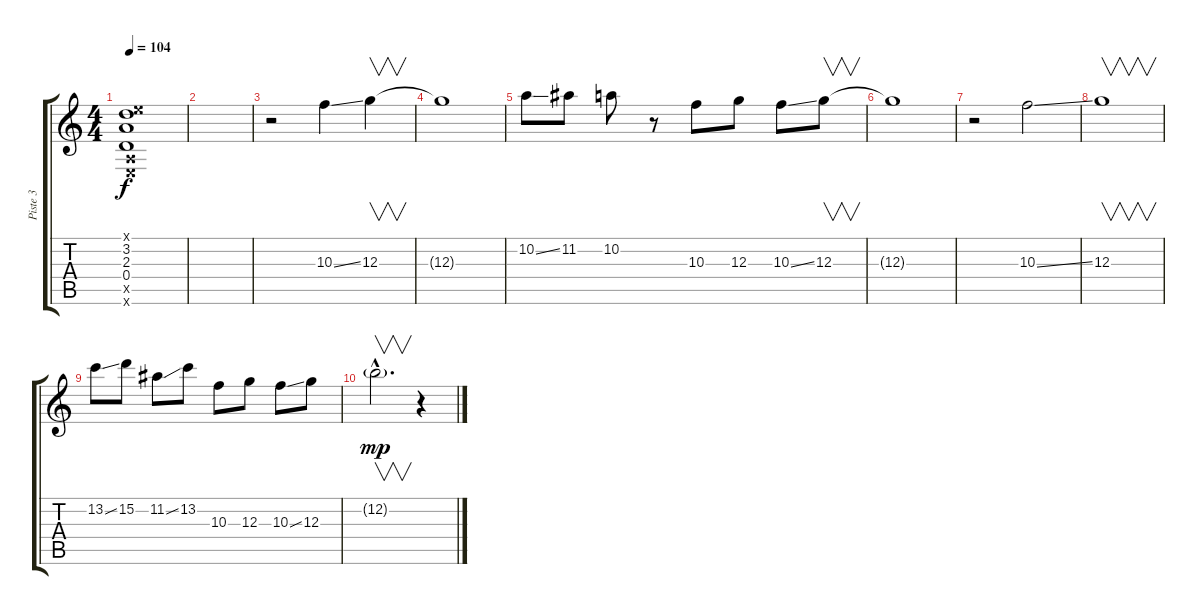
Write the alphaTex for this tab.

\track ("Piste 3" "Piste 3") {instrument distortionguitar}
\staff {score tabs}
\tuning (E4 B3 G3 D3 A2 E2) {hide}
\ts (4 4)
\tempo 104
\clef g2
\ks c
(0.1{x} 3.2 2.3 0.4 0.5{x} 0.6{x}).1{dy f} |
|
r.2 10.3{ss}.4 12.3.4{v} |
12.3{t}.1 |
10.2{ss}.8 11.2.8 10.2.8 r.8 10.3.8 12.3.8 10.3{ss}.8 12.3.8{v} |
12.3{t}.1 |
r.2 10.3{ss}.2 |
12.3.1{v} |
13.2{ss}.8 15.2.8 11.2{ss}.8 13.2.8 10.3.8 12.3.8 10.3{ss}.8 12.3.8 |
12.2{g hac}.2{v d dy mp} r.4
